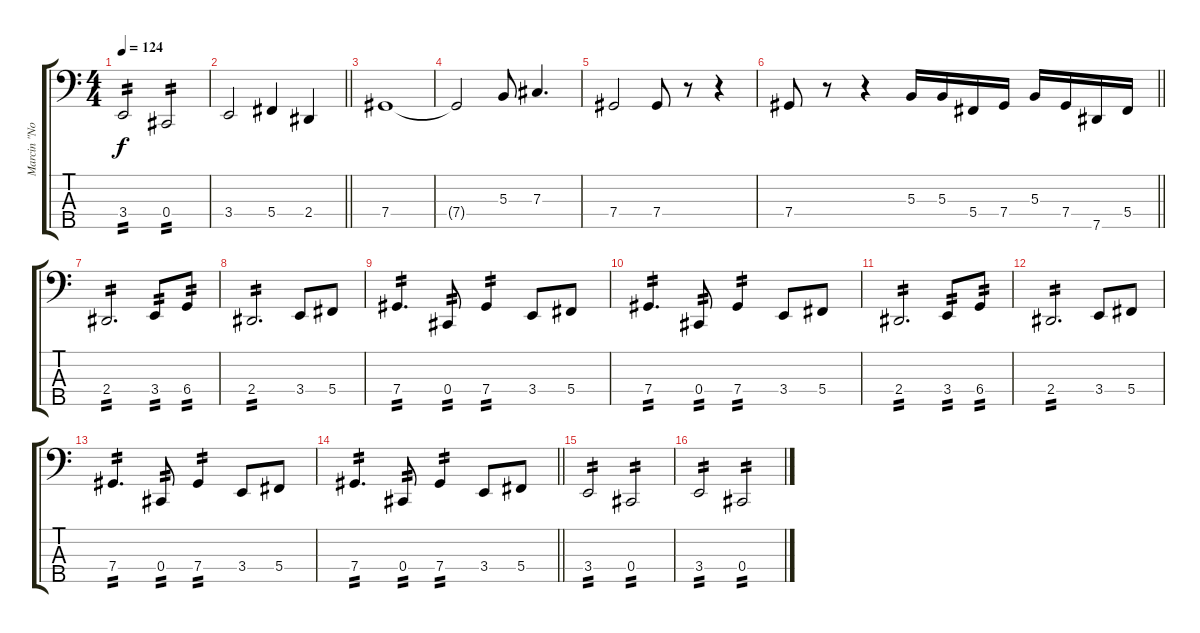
\track ("Marcin \"Novy\" Nowak " "Marcin \"No") {instrument electricbassfinger}
\staff {score tabs}
\tuning (E2 B1 Gb1 Db1 Ab0) {hide}
\ts (4 4)
\tempo 124
\clef f4
\ks c
3.4.2{tp 2 dy f} 0.4.2{tp 2} |
\barLineRight lightlight
3.4.2 5.4.4 2.4.4 |
7.4.1 |
7.4{t}.2 5.3.8 7.3.4{d} |
7.4.2 7.4.8 r.8 r.4 |
\barLineRight lightlight
7.4.8 r.8 r.4 5.3.16 5.3.16 5.4.16 7.4.16 5.3.16 7.4.16 7.5.16 5.4.16 |
2.4.2{d tp 2} 3.4.8{tp 2} 6.4.8{tp 2} |
2.4.2{d tp 2} 3.4.8 5.4.8 |
7.4.4{d tp 2} 0.4.8{tp 2} 7.4.4{tp 2} 3.4.8 5.4.8 |
7.4.4{d tp 2} 0.4.8{tp 2} 7.4.4{tp 2} 3.4.8 5.4.8 |
2.4.2{d tp 2} 3.4.8{tp 2} 6.4.8{tp 2} |
2.4.2{d tp 2} 3.4.8 5.4.8 |
7.4.4{d tp 2} 0.4.8{tp 2} 7.4.4{tp 2} 3.4.8 5.4.8 |
\barLineRight lightlight
7.4.4{d tp 2} 0.4.8{tp 2} 7.4.4{tp 2} 3.4.8 5.4.8 |
3.4.2{tp 2} 0.4.2{tp 2} |
3.4.2{tp 2} 0.4.2{tp 2}
